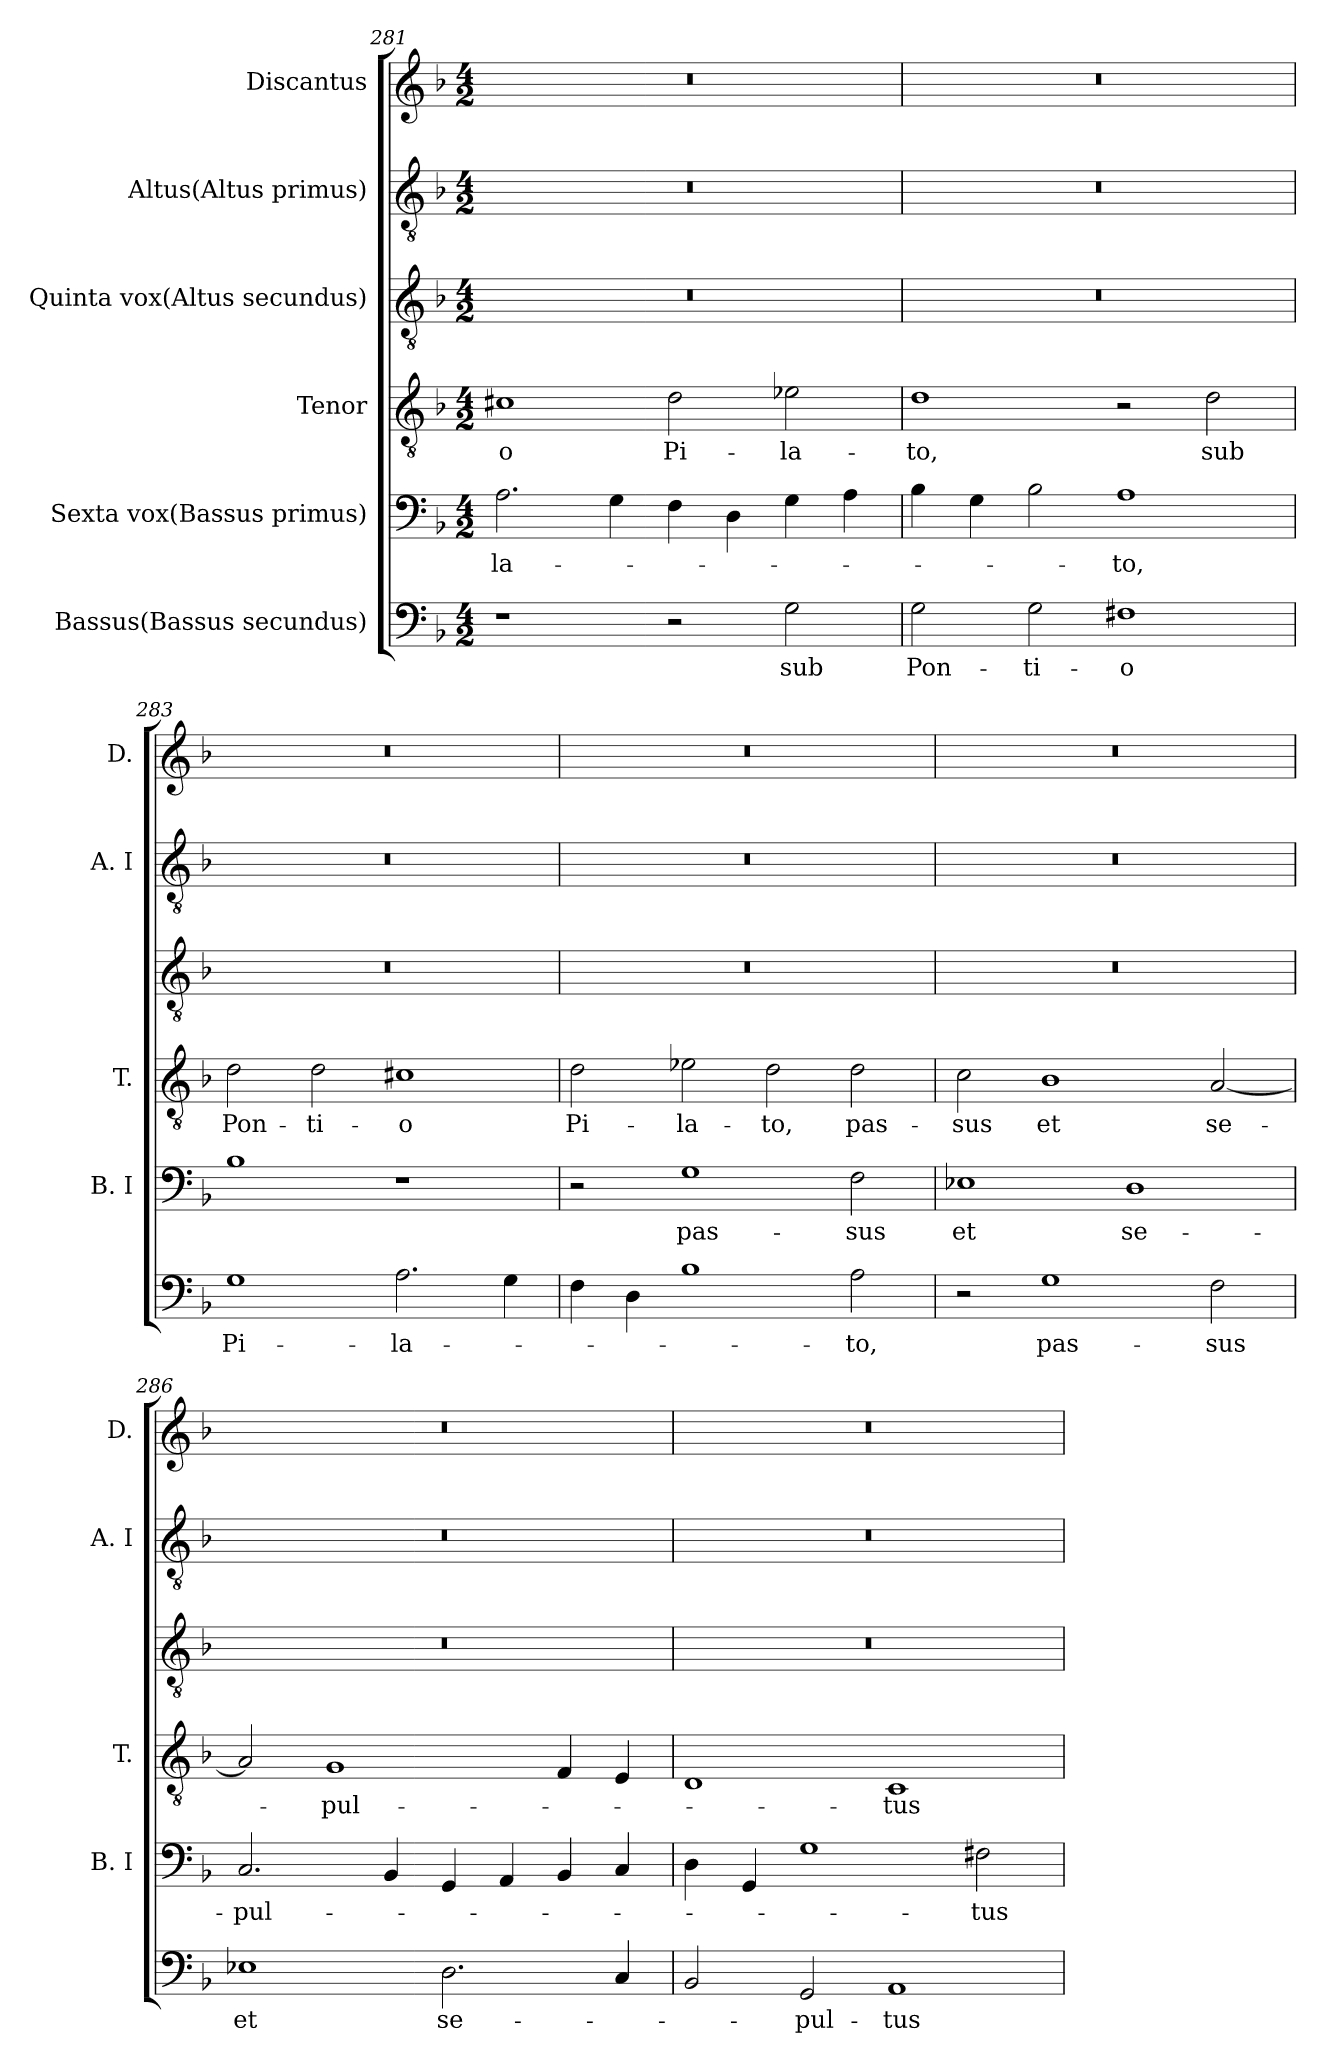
**kern	**text	**kern	**text	**kern	**text	**kern	**kern	**kern
*part6	*part6	*part5	*part5	*part4	*part4	*part3	*part2	*part1
*staff6	*staff6	*staff5	*staff5	*staff4	*staff4	*staff3	*staff2	*staff1
*I"Bassus(Bassus secundus)	*	*I"Sexta vox(Bassus primus)	*	*I"Tenor	*	*I"Quinta vox(Altus secundus)	*I"Altus(Altus primus)	*I"Discantus
*	*	*I'B. I	*	*I'T.	*	*	*I'A. I	*I'D.
!!LO:LB:g=z
*clefF4	*	*clefF4	*	*clefGv2	*	*clefGv2	*clefGv2	*clefG2
*	*	*	*	*ITrd7c12	*	*ITrd7c12	*ITrd7c12	*
*k[b-]	*	*k[b-]	*	*k[b-]	*	*k[b-]	*k[b-]	*k[b-]
*d:	*	*d:	*	*d:	*	*d:	*d:	*d:
*M4/2	*	*M4/2	*	*M4/2	*	*M4/2	*M4/2	*M4/2
=281	=281	=281	=281	=281	=281	=281	=281	=281
!	!	!	!LO:LY:b	!	!LO:LY:b	!LO:N:vis=1	!LO:N:vis=1	!LO:N:vis=1
1r	.	2.A\	-la-	1C#X	-o	0r	0r	0r
.	.	4G\	.	.	.	.	.	.
!	!	!	!	!	!LO:LY:b	!	!	!
2r	.	4F\	.	2D\	Pi-	.	.	.
.	.	4D\	.	.	.	.	.	.
!	!LO:LY:b	!	!	!	!LO:LY:b	!	!	!
2G\	sub	4G\	.	2E-X\	-la-	.	.	.
.	.	4A\	.	.	.	.	.	.
=282	=282	=282	=282	=282	=282	=282	=282	=282
!	!LO:LY:b	!	!	!	!LO:LY:b	!LO:N:vis=1	!LO:N:vis=1	!LO:N:vis=1
2G\	Pon-	4B-\	.	1D	-to,	0r	0r	0r
.	.	4G\	.	.	.	.	.	.
!	!LO:LY:b	!	!	!	!	!	!	!
2G\	-ti-	2B-\	.	.	.	.	.	.
!	!LO:LY:b	!	!LO:LY:b	!	!	!	!	!
1F#X	-o	1A	-to,	2r	.	.	.	.
!	!	!	!	!	!LO:LY:b	!	!	!
.	.	.	.	2D\	sub	.	.	.
=283	=283	=283	=283	=283	=283	=283	=283	=283
!	!LO:LY:b	!	!	!	!LO:LY:b	!LO:N:vis=1	!LO:N:vis=1	!LO:N:vis=1
1G	Pi-	1B-	.	2D\	Pon-	0r	0r	0r
!	!	!	!	!	!LO:LY:b	!	!	!
.	.	.	.	2D\	-ti-	.	.	.
!	!LO:LY:b	!	!	!	!LO:LY:b	!	!	!
2.A\	-la-	1r	.	1C#X	-o	.	.	.
4G\	.	.	.	.	.	.	.	.
=284	=284	=284	=284	=284	=284	=284	=284	=284
!	!	!	!	!	!LO:LY:b	!LO:N:vis=1	!LO:N:vis=1	!LO:N:vis=1
4F\	.	2r	.	2D\	Pi-	0r	0r	0r
4D\	.	.	.	.	.	.	.	.
!	!	!	!LO:LY:b	!	!LO:LY:b	!	!	!
1B-	.	1G	pas-	2E-X\	-la-	.	.	.
!	!	!	!	!	!LO:LY:b	!	!	!
.	.	.	.	2D\	-to,	.	.	.
!	!LO:LY:b	!	!LO:LY:b	!	!LO:LY:b	!	!	!
2A\	-to,	2F\	-sus	2D\	pas-	.	.	.
=285	=285	=285	=285	=285	=285	=285	=285	=285
!	!	!	!LO:LY:b	!	!LO:LY:b	!LO:N:vis=1	!LO:N:vis=1	!LO:N:vis=1
2r	.	1E-X	et	2C\	-sus	0r	0r	0r
!	!LO:LY:b	!	!	!	!LO:LY:b	!	!	!
1G	pas-	.	.	1BB-	et	.	.	.
!	!	!	!LO:LY:b	!	!	!	!	!
.	.	1D	se-	.	.	.	.	.
!	!LO:LY:b	!	!	!	!LO:LY:b	!	!	!
2F\	-sus	.	.	[<2AA/	se-	.	.	.
!!LO:PB:g=z
=286	=286	=286	=286	=286	=286	=286	=286	=286
!	!LO:LY:b	!	!LO:LY:b	!	!	!LO:N:vis=1	!LO:N:vis=1	!LO:N:vis=1
1E-X	et	2.C/	-pul-	2AA/]	.	0r	0r	0r
!	!	!	!	!	!LO:LY:b	!	!	!
.	.	.	.	1GG	-pul-	.	.	.
.	.	4BB-/	.	.	.	.	.	.
!	!LO:LY:b	!	!	!	!	!	!	!
2.D\	se-	4GG/	.	.	.	.	.	.
.	.	4AA/	.	.	.	.	.	.
.	.	4BB-/	.	4FF/	.	.	.	.
4C/	.	4C/	.	4EE/	.	.	.	.
=287	=287	=287	=287	=287	=287	=287	=287	=287
!	!	!	!	!	!	!LO:N:vis=1	!LO:N:vis=1	!LO:N:vis=1
2BB-/	.	4D\	.	1DD	.	0r	0r	0r
.	.	4GG/	.	.	.	.	.	.
!	!LO:LY:b	!	!	!	!	!	!	!
2GG/	-pul-	1G	.	.	.	.	.	.
!	!LO:LY:b	!	!	!	!LO:LY:b	!	!	!
1AA	-tus	.	.	1CC	-tus	.	.	.
!	!	!	!LO:LY:b	!	!	!	!	!
.	.	2F#X\	-tus	.	.	.	.	.
=	=	=	=	=	=	=	=	=
*-	*-	*-	*-	*-	*-	*-	*-	*-
